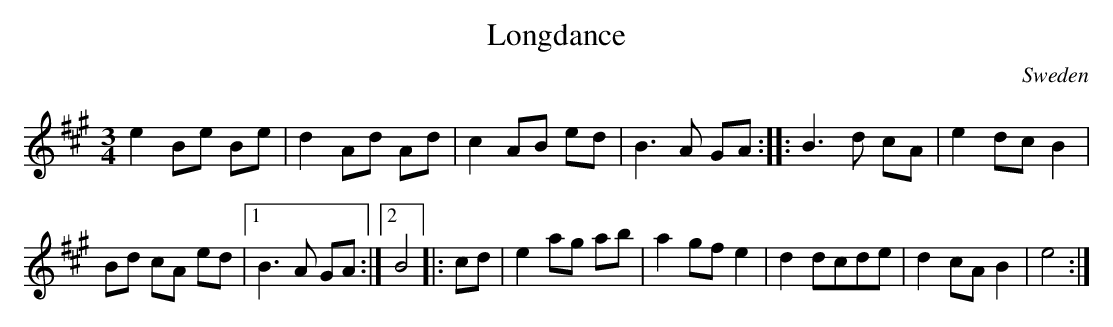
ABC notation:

X:1
T:Longdance
M:3/4
O:Sweden
K:E mixolydian
e2Be Be|d2Ad Ad|c2AB ed|B3A GA ::\
B3d cA | e2dc B2 |
Bd cA ed |1 B3A GA :|2 B4 |: \
cd|\
e2 ag ab|a2 gf e2|d2 dcde |d2cAB2|e4:|
